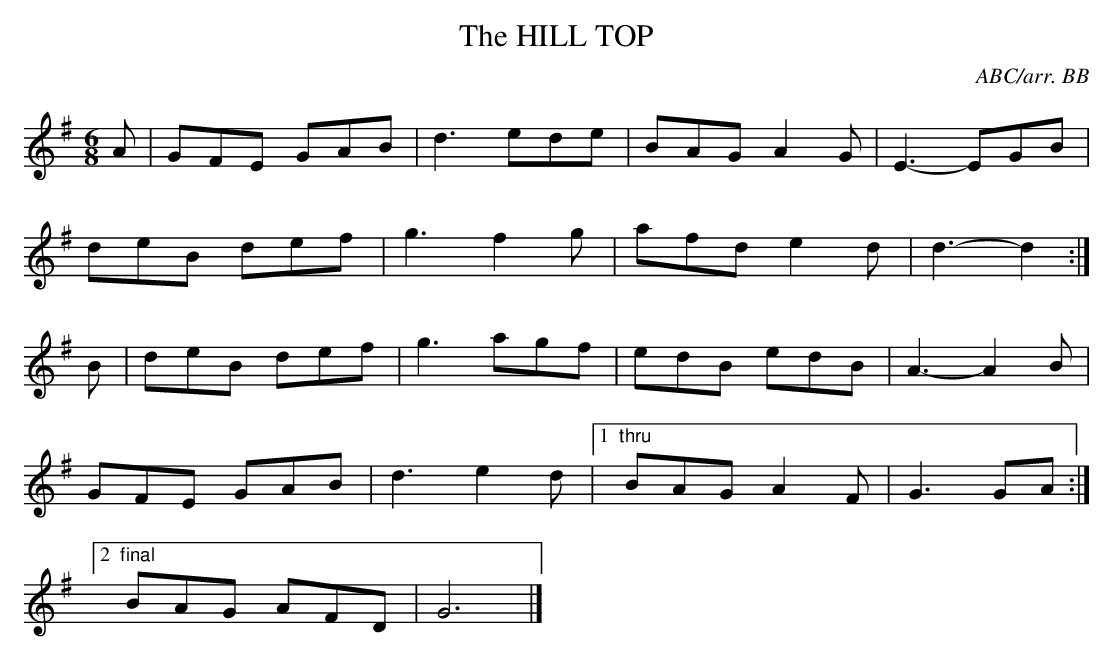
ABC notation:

X:1
T:HILL TOP, The
C:ABC/arr. BB
L:1/8
M:6/8
K:G % source key F
A|GFE GAB|d3 ede|BAG A2G|E3-EGB|
deB def|g3 f2g|afd e2d|d3-d2:|
B|deB def|g3 agf|edB edB|A3-A2B|
GFE GAB|d3 e2d|1 "thru"BAG A2F|G3 GA:|
[2 "final"BAG AFD|G6|]
